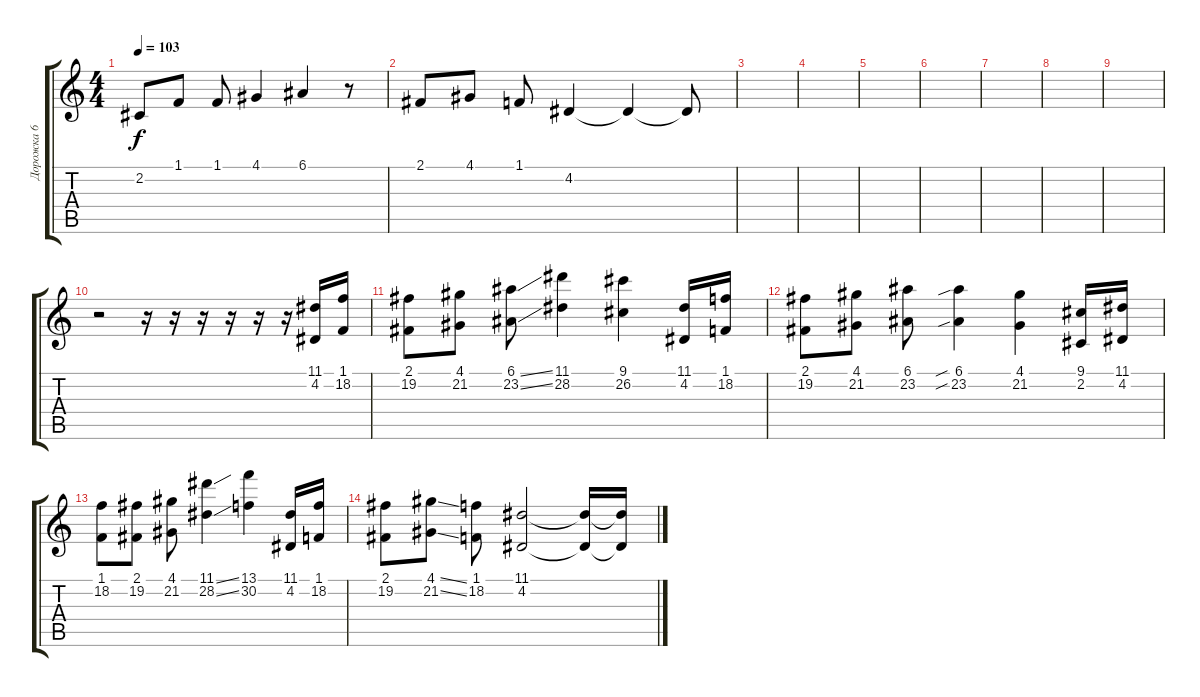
\track ("Дорожка 6" "Дорожка 6") {instrument panflute}
\staff {score tabs}
\tuning (E4 B3 G3 D3 A2 E2) {hide}
\ts (4 4)
\tempo 103
\clef g2
\ks c
2.2.8{dy f} 1.1.8 1.1.8 4.1.4 6.1.4 r.8 |
2.1.8 4.1.8 1.1.8 4.2.4 4.2{t}.4 4.2{t}.8 |
|
|
|
|
|
|
|
r.2 r.16 r.16 r.16 r.16 r.16 r.16 (11.1 4.2).16 (1.1 18.2).16 |
(2.1 19.2).8 (4.1 21.2).8 (6.1{ss} 23.2{ss}).8 (11.1 28.2).4 (9.1 26.2).4 (11.1 4.2).16 (1.1 18.2).16 |
(2.1 19.2).8 (4.1 21.2).8 (6.1 23.2).8 (6.1{sib} 23.2{sib}).4 (4.1 21.2).4 (9.1 2.2).16 (11.1 4.2).16 |
(1.1 18.2).8 (2.1 19.2).8 (4.1 21.2).8 (11.1{ss} 28.2{ss}).4 (13.1 30.2).4 (11.1 4.2).16 (1.1 18.2).16 |
(2.1 19.2).8 (4.1{ss} 21.2{ss}).8 (1.1 18.2).8 (11.1 4.2).2 (11.1{t} 4.2{t}).16 (11.1{t} 4.2{t}).16
